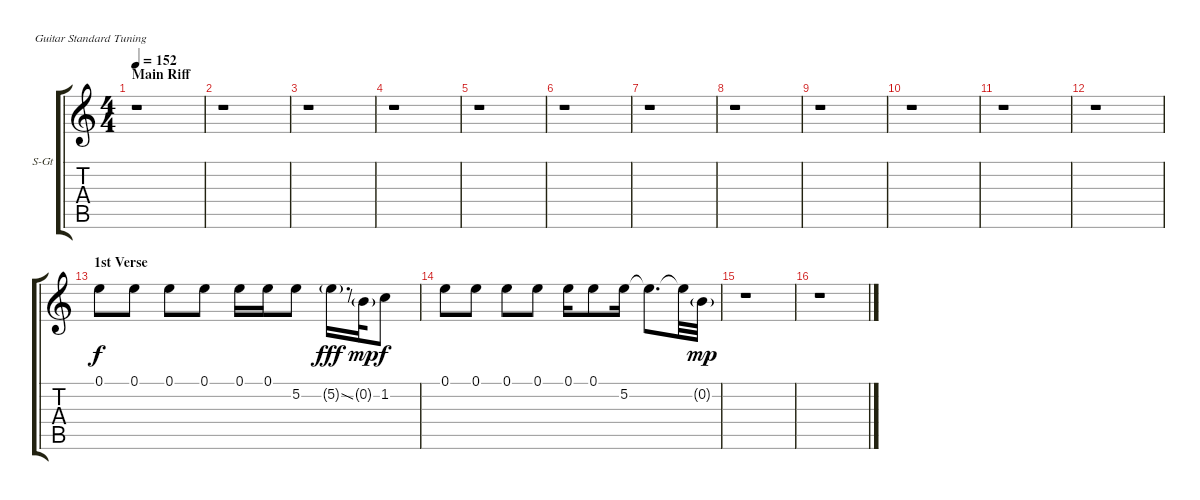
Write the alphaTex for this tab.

\bracketExtendMode groupsimilarinstruments
\firstSystemTrackNameOrientation horizontal
\otherSystemsTrackNameOrientation horizontal
\track ("Synth. I & Voice" "S-Gt") {mute instrument lead6voice}
\staff {score tabs}
\tuning (E4 B3 G3 D3 A2 E2)
\displaytranspose 12
\ts (4 4)
\section ("" "Main Riff")
\tempo 152
\clef g2
\ks c
r.1{dy f} |
r.1 |
r.1 |
r.1 |
r.1 |
r.1 |
r.1 |
r.1 |
r.1 |
r.1 |
r.1 |
r.1 |
\section ("" "1st Verse")
0.1.8 0.1.8 0.1.8 0.1.8 0.1.16 0.1.16 5.2.8 5.2{ss g}.16{d dy fff} 0.2{g}.32{dy mp} 1.2.8{dy f} |
0.1.8 0.1.8 0.1.8 0.1.8 0.1.16 0.1.8 5.2.16 5.2{t}.8{d} 5.2{t}.32 0.2{g}.32{dy mp} |
r.1 |
r.1
